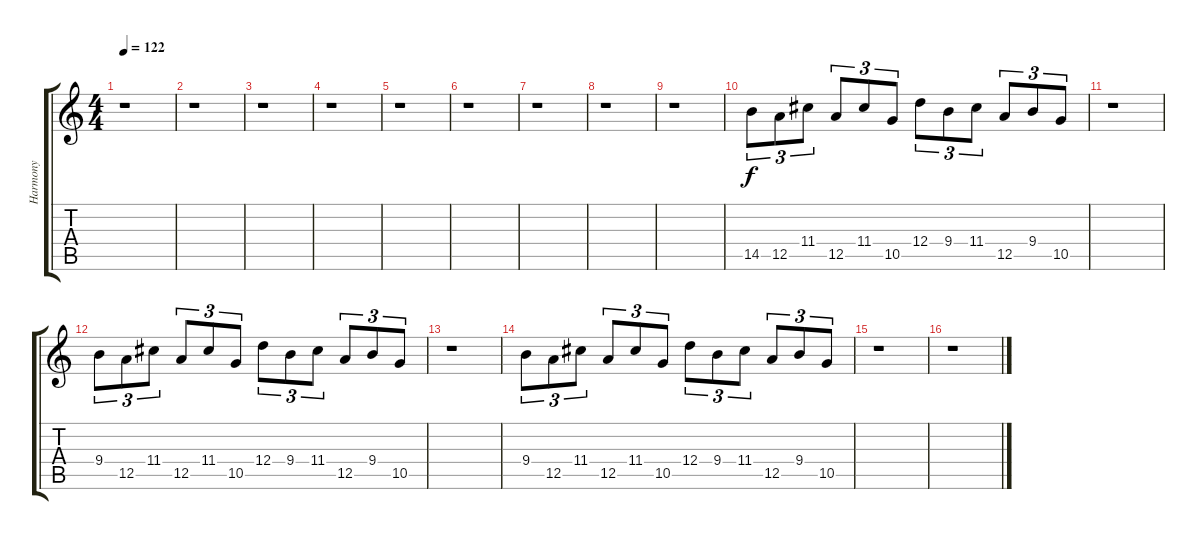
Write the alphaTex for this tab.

\track ("Harmony" "Harmony") {instrument distortionguitar}
\staff {score tabs}
\tuning (E4 B3 G3 D3 A2 E2) {hide}
\ts (4 4)
\tempo 122
\clef g2
\ks c
r.1{dy f} |
r.1 |
r.1 |
r.1 |
r.1 |
r.1 |
r.1 |
r.1 |
r.1 |
14.5.8{tu (3 2)} 12.5.8{tu (3 2)} 11.4.8{tu (3 2)} 12.5.8{tu (3 2)} 11.4.8{tu (3 2)} 10.5.8{tu (3 2)} 12.4.8{tu (3 2)} 9.4.8{tu (3 2)} 11.4.8{tu (3 2)} 12.5.8{tu (3 2)} 9.4.8{tu (3 2)} 10.5.8{tu (3 2)} |
r.1 |
9.4.8{tu (3 2)} 12.5.8{tu (3 2)} 11.4.8{tu (3 2)} 12.5.8{tu (3 2)} 11.4.8{tu (3 2)} 10.5.8{tu (3 2)} 12.4.8{tu (3 2)} 9.4.8{tu (3 2)} 11.4.8{tu (3 2)} 12.5.8{tu (3 2)} 9.4.8{tu (3 2)} 10.5.8{tu (3 2)} |
r.1 |
9.4.8{tu (3 2)} 12.5.8{tu (3 2)} 11.4.8{tu (3 2)} 12.5.8{tu (3 2)} 11.4.8{tu (3 2)} 10.5.8{tu (3 2)} 12.4.8{tu (3 2)} 9.4.8{tu (3 2)} 11.4.8{tu (3 2)} 12.5.8{tu (3 2)} 9.4.8{tu (3 2)} 10.5.8{tu (3 2)} |
r.1 |
r.1
